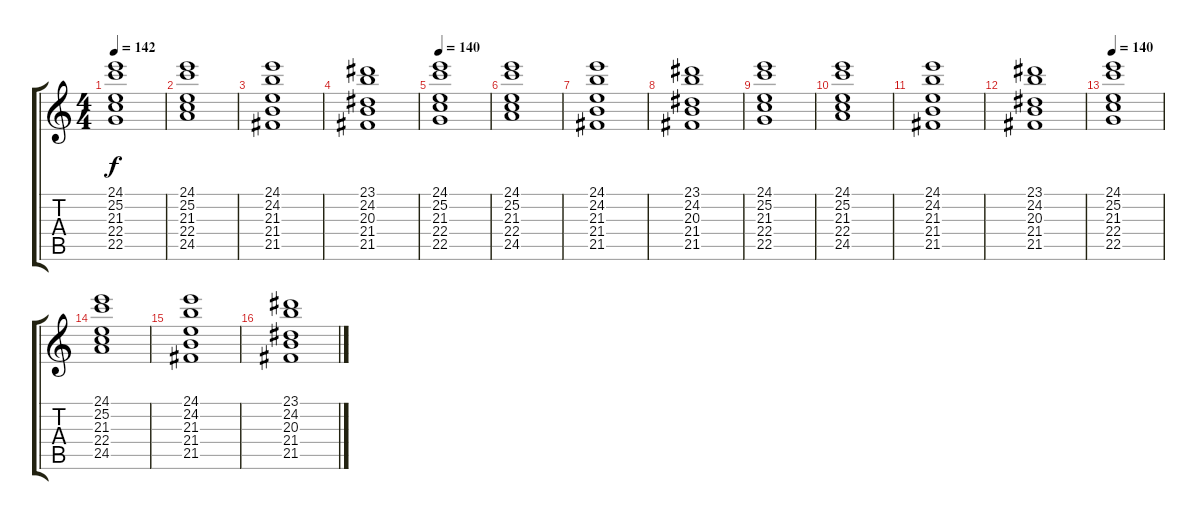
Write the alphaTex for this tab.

\track "" {instrument stringensemble1}
\staff {score tabs}
\tuning (E4 B3 G3 D3 A2 E2) {hide}
\ts (4 4)
\tempo 142
\clef g2
\ks c
(24.1 25.2 21.3 22.4 22.5).1{dy f instrument stringensemble1} |
(24.1 25.2 21.3 22.4 24.5).1 |
(24.1 24.2 21.3 21.4 21.5).1 |
(23.1 24.2 20.3 21.4 21.5).1 |
\tempo 140
(24.1 25.2 21.3 22.4 22.5).1 |
(24.1 25.2 21.3 22.4 24.5).1 |
(24.1 24.2 21.3 21.4 21.5).1 |
(23.1 24.2 20.3 21.4 21.5).1 |
(24.1 25.2 21.3 22.4 22.5).1 |
(24.1 25.2 21.3 22.4 24.5).1 |
(24.1 24.2 21.3 21.4 21.5).1 |
(23.1 24.2 20.3 21.4 21.5).1 |
\tempo 140
(24.1 25.2 21.3 22.4 22.5).1 |
(24.1 25.2 21.3 22.4 24.5).1 |
(24.1 24.2 21.3 21.4 21.5).1 |
(23.1 24.2 20.3 21.4 21.5).1
